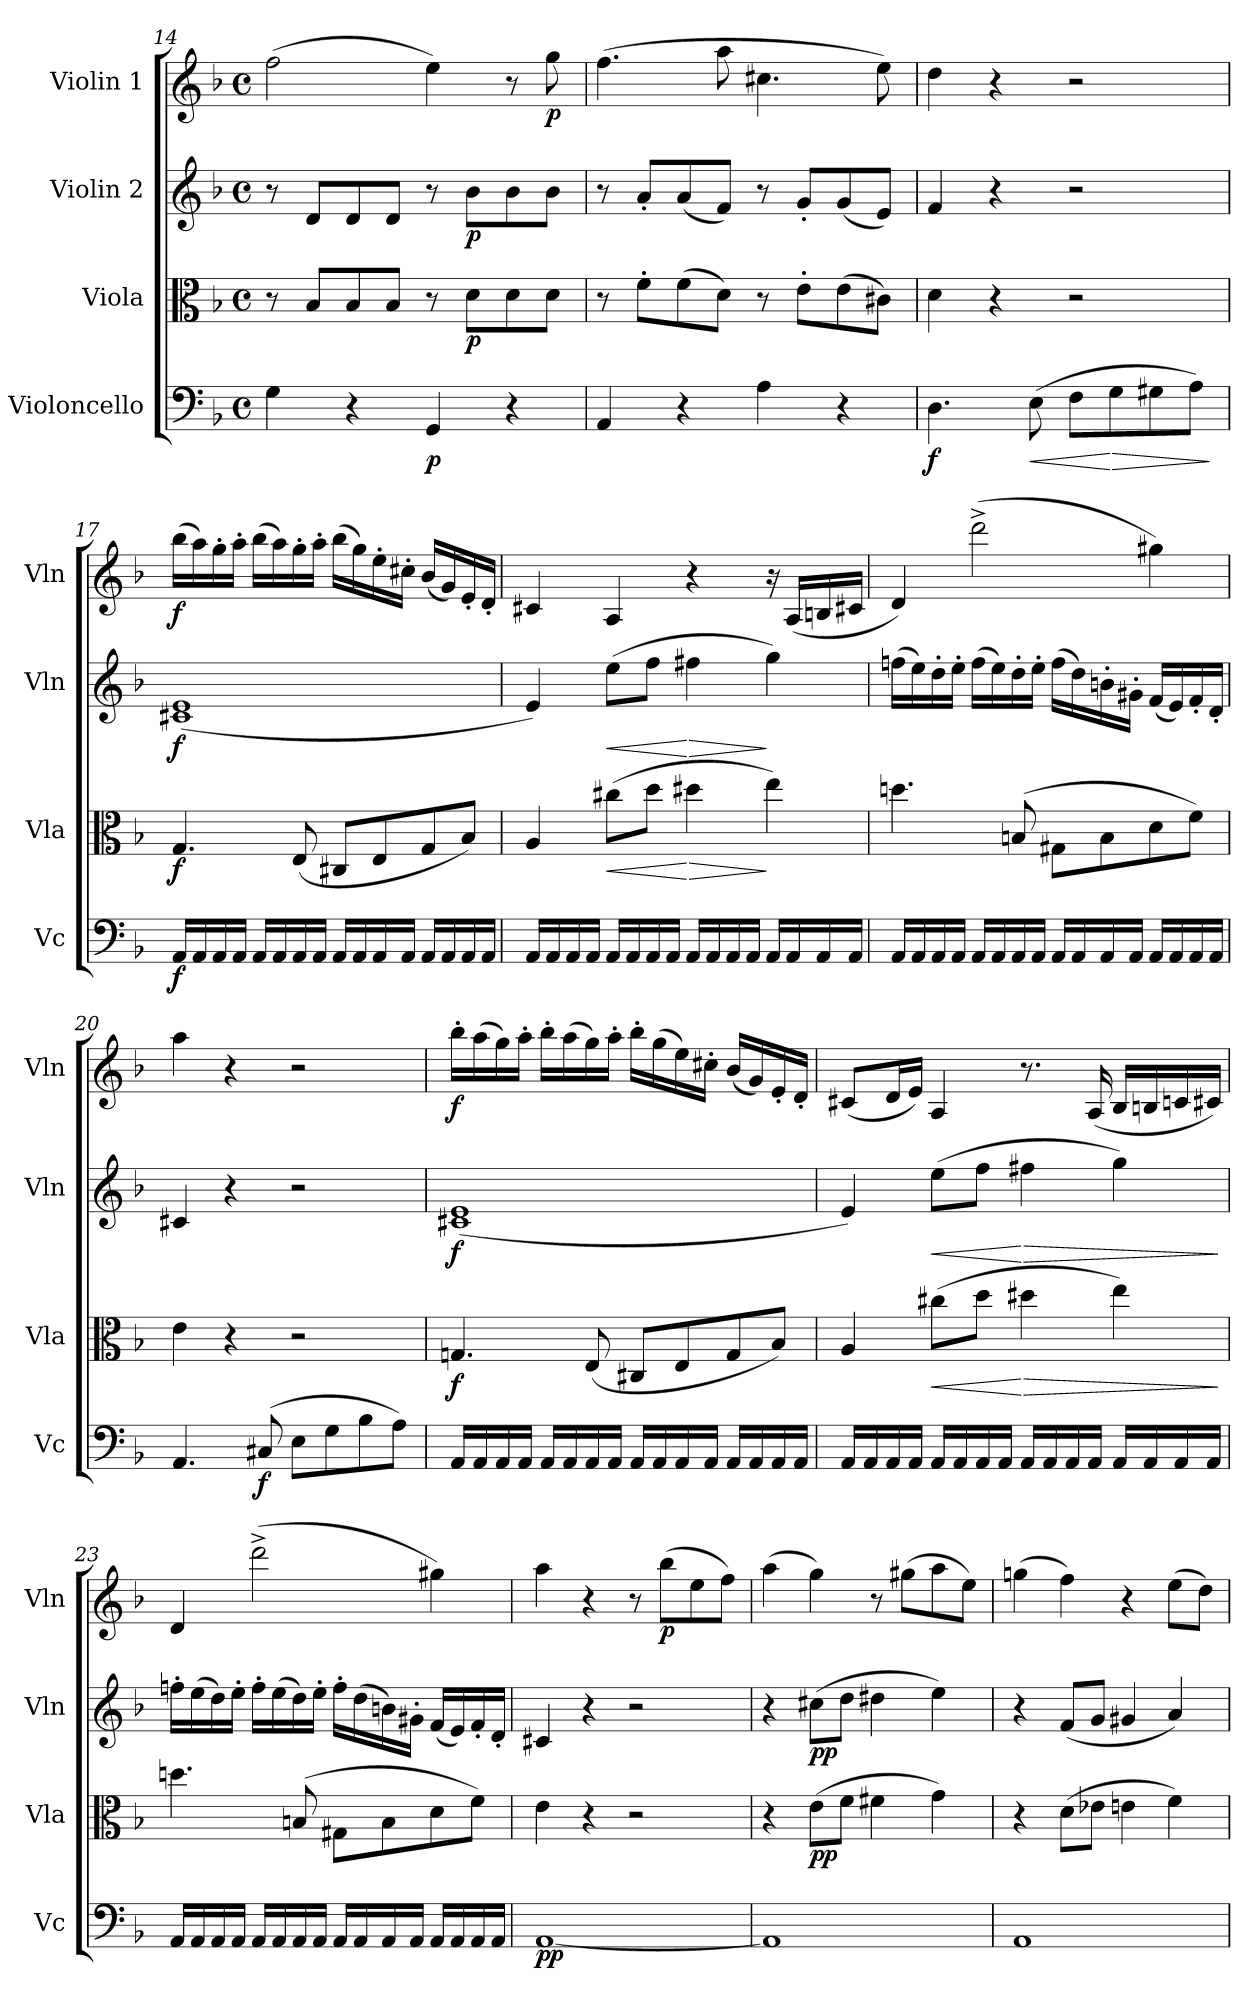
**kern	**dynam	**kern	**dynam	**kern	**dynam	**kern	**dynam
*part4	*part4	*part3	*part3	*part2	*part2	*part1	*part1
*staff4	*staff4	*staff3	*staff3	*staff2	*staff2	*staff1	*staff1
*I"Violoncello	*	*I"Viola	*	*I"Violin 2	*	*I"Violin 1	*
*I'Vc	*	*I'Vla	*	*I'Vln	*	*I'Vln	*
*clefF4	*	*clefC3	*	*clefG2	*	*clefG2	*
*k[b-]	*	*k[b-]	*	*k[b-]	*	*k[b-]	*
*M4/4	*	*M4/4	*	*M4/4	*	*M4/4	*
*met(c)	*	*met(c)	*	*met(c)	*	*met(c)	*
=14	=14	=14	=14	=14	=14	=14	=14
4G\	.	8r	.	8r	.	(2ff\	.
.	.	8B-/L	.	8d/L	.	.	.
4r	.	8B-/	.	8d/	.	.	.
.	.	8B-/J	.	8d/J	.	.	.
!	!LO:DY:b	!	!	!	!	!	!
4GG/	p	8r	.	8r	.	4ee\)	.
!	!	!	!LO:DY:b	!	!LO:DY:b	!	!
.	.	8d\L	p	8b-\L	p	.	.
4r	.	8d\	.	8b-\	.	8r	.
!	!	!	!	!	!	!	!LO:DY:b
.	.	8d\J	.	8b-\J	.	8gg\	p
=15	=15	=15	=15	=15	=15	=15	=15
4AA/	.	8r	.	8r	.	(4.ff\	.
.	.	8f'\L	.	8a'/L	.	.	.
4r	.	(8f\	.	(8a/	.	.	.
.	.	8d\J)	.	8f/J)	.	8aa\	.
4A\	.	8r	.	8r	.	4.cc#X\	.
.	.	8e'\L	.	8g'/L	.	.	.
4r	.	(8e\	.	(8g/	.	.	.
.	.	8c#X\J)	.	8e/J)	.	8ee\)	.
!!LO:LB:g=z
=16	=16	=16	=16	=16	=16	=16	=16
!	!LO:DY:b	!	!	!	!	!	!
4.D\	f	4d\	.	4f/	.	4dd\	.
.	.	4r	.	4r	.	4r	.
!	!LO:HP:b	!	!	!	!	!	!
(8E\	<	.	.	.	.	.	.
8F\L	.	2r	.	2r	.	2r	.
!	!LO:HP:n=1:b	!	!	!	!	!	!
8G\	[ >	.	.	.	.	.	.
8G#X\	.	.	.	.	.	.	.
8A\J)	.	.	.	.	.	.	.
.	]	.	.	.	.	.	.
!!LO:PB:g=z
=17	=17	=17	=17	=17	=17	=17	=17
!	!LO:DY:b	!	!LO:DY:b	!	!LO:DY:b	!	!LO:DY:b
16AA/LL	f	4.G/	f	(>1c#X 1e	f	(16bb-\LL	f
16AA/	.	.	.	.	.	16aa\)	.
16AA/	.	.	.	.	.	16gg'\	.
16AA/JJ	.	.	.	.	.	16aa'\JJ	.
16AA/LL	.	.	.	.	.	(>16bb-\LL	.
16AA/	.	.	.	.	.	16aa\)	.
16AA/	.	(<8E/	.	.	.	16gg'\	.
16AA/JJ	.	.	.	.	.	16aa'\JJ	.
16AA/LL	.	8C#X/L	.	.	.	(>16bb-\LL	.
16AA/	.	.	.	.	.	16gg\)	.
16AA/	.	8E/	.	.	.	16ee'\	.
16AA/JJ	.	.	.	.	.	16cc#X'\JJ	.
16AA/LL	.	8G/	.	.	.	(<16b-/LL	.
16AA/	.	.	.	.	.	16g/)	.
16AA/	.	8B-/J)	.	.	.	16e'/	.
16AA/JJ	.	.	.	.	.	16d'/JJ	.
=18	=18	=18	=18	=18	=18	=18	=18
16AA/LL	.	4A/	.	4e/)	.	4c#X/	.
16AA/	.	.	.	.	.	.	.
16AA/	.	.	.	.	.	.	.
16AA/JJ	.	.	.	.	.	.	.
!	!	!	!LO:HP:b	!	!LO:HP:b	!	!
16AA/LL	.	(>8cc#X\L	<	(>8ee\L	<	4A/	.
16AA/	.	.	.	.	.	.	.
16AA/	.	8dd\J	.	8ff\J	.	.	.
16AA/JJ	.	.	.	.	.	.	.
!	!	!	!LO:HP:n=1:b	!	!LO:HP:n=1:b	!	!
16AA/LL	.	4dd#X\	[ >	4ff#X\	[ >	4r	.
16AA/	.	.	.	.	.	.	.
16AA/	.	.	.	.	.	.	.
16AA/JJ	.	.	.	.	.	.	.
16AA/LL	.	4ee\)	]	4gg\)	]	16r	.
16AA/	.	.	.	.	.	(<16A/LL	.
16AA/	.	.	.	.	.	16Bn/	.
16AA/JJ	.	.	.	.	.	16c#X/JJ	.
!!LO:LB:g=z
=19	=19	=19	=19	=19	=19	=19	=19
16AA/LL	.	4.ddn\	.	(>16ffn\LL	.	4d/)	.
16AA/	.	.	.	16ee\)	.	.	.
16AA/	.	.	.	16dd'\	.	.	.
16AA/JJ	.	.	.	16ee'\JJ	.	.	.
16AA/LL	.	.	.	(>16ff\LL	.	(>2ddd^\	.
16AA/	.	.	.	16ee\)	.	.	.
16AA/	.	(8Bn/	.	16dd'\	.	.	.
16AA/JJ	.	.	.	16ee'\JJ	.	.	.
16AA/LL	.	8G#X\L	.	(>16ff\LL	.	.	.
16AA/	.	.	.	16dd\)	.	.	.
16AA/	.	8B\	.	16bn'\	.	.	.
16AA/JJ	.	.	.	16g#X'\JJ	.	.	.
16AA/LL	.	8d\	.	(<16f/LL	.	4gg#X\)	.
16AA/	.	.	.	16e/)	.	.	.
16AA/	.	8f\J)	.	16f'/	.	.	.
16AA/JJ	.	.	.	16d'/JJ	.	.	.
=20	=20	=20	=20	=20	=20	=20	=20
4.AA/	.	4e\	.	4c#X/	.	4aa\	.
.	.	4r	.	4r	.	4r	.
!	!LO:DY:b	!	!	!	!	!	!
(>8C#X/	f	.	.	.	.	.	.
8E\L	.	2r	.	2r	.	2r	.
8G\	.	.	.	.	.	.	.
8B-\	.	.	.	.	.	.	.
8A\J)	.	.	.	.	.	.	.
!!LO:PB:g=z
=21	=21	=21	=21	=21	=21	=21	=21
!	!	!	!LO:DY:b	!	!LO:DY:b	!	!LO:DY:b
16AA/LL	.	4.Gn/	f	(>1c#X 1e	f	16bb-'\LL	f
16AA/	.	.	.	.	.	(>16aa\	.
16AA/	.	.	.	.	.	16gg\)	.
16AA/JJ	.	.	.	.	.	16aa'\JJ	.
16AA/LL	.	.	.	.	.	16bb-'\LL	.
16AA/	.	.	.	.	.	(>16aa\	.
16AA/	.	(<8E/	.	.	.	16gg\)	.
16AA/JJ	.	.	.	.	.	16aa'\JJ	.
16AA/LL	.	8C#X/L	.	.	.	16bb-'\LL	.
16AA/	.	.	.	.	.	(>16gg\	.
16AA/	.	8E/	.	.	.	16ee\)	.
16AA/JJ	.	.	.	.	.	16cc#X'\JJ	.
16AA/LL	.	8G/	.	.	.	(<16b-/LL	.
16AA/	.	.	.	.	.	16g/)	.
16AA/	.	8B-/J)	.	.	.	16e'/	.
16AA/JJ	.	.	.	.	.	16d'/JJ	.
=22	=22	=22	=22	=22	=22	=22	=22
16AA/LL	.	4A/	.	4e/)	.	(<8c#X/L	.
16AA/	.	.	.	.	.	.	.
16AA/	.	.	.	.	.	16d/L	.
16AA/JJ	.	.	.	.	.	16e/JJ)	.
!	!	!	!LO:HP:b	!	!LO:HP:b	!	!
16AA/LL	.	(>8cc#X\L	<	(>8ee\L	<	4A/	.
16AA/	.	.	.	.	.	.	.
16AA/	.	8dd\J	.	8ff\J	.	.	.
16AA/JJ	.	.	.	.	.	.	.
!	!	!	!LO:HP:n=1:b	!	!LO:HP:n=1:b	!	!
16AA/LL	.	4dd#X\	[ >	4ff#X\	[ >	8.r	.
16AA/	.	.	.	.	.	.	.
16AA/	.	.	.	.	.	.	.
16AA/JJ	.	.	.	.	.	(<16A/	.
16AA/LL	.	4ee\)	.	4gg\)	.	16B-/LL	.
16AA/	.	.	.	.	.	16Bn/	.
16AA/	.	.	.	.	.	16cn/	.
16AA/JJ	.	.	.	.	.	16c#X/JJ)	.
.	.	.	]	.	]	.	.
!!LO:LB:g=z
=23	=23	=23	=23	=23	=23	=23	=23
16AA/LL	.	4.ddn\	.	16ffn'\LL	.	4d/	.
16AA/	.	.	.	(16ee\	.	.	.
16AA/	.	.	.	16dd\)	.	.	.
16AA/JJ	.	.	.	16ee'\JJ	.	.	.
16AA/LL	.	.	.	16ff'\LL	.	(>2ddd^\	.
16AA/	.	.	.	(16ee\	.	.	.
16AA/	.	(>8Bn/	.	16dd\)	.	.	.
16AA/JJ	.	.	.	16ee'\JJ	.	.	.
16AA/LL	.	8G#X\L	.	16ff'\LL	.	.	.
16AA/	.	.	.	(16dd\	.	.	.
16AA/	.	8B\	.	16bn\)	.	.	.
16AA/JJ	.	.	.	16g#X'\JJ	.	.	.
16AA/LL	.	8d\	.	(<16f/LL	.	4gg#X\)	.
16AA/	.	.	.	16e/)	.	.	.
16AA/	.	8f\J)	.	16f'/	.	.	.
16AA/JJ	.	.	.	16d'/JJ	.	.	.
=24	=24	=24	=24	=24	=24	=24	=24
!	!LO:DY:b	!	!	!	!	!	!
[<1AA	pp	4e\	.	4c#X/	.	4aa\	.
.	.	4r	.	4r	.	4r	.
.	.	2r	.	2r	.	8r	.
!	!	!	!	!	!	!	!LO:DY:b
.	.	.	.	.	.	(>8bb-\L	p
.	.	.	.	.	.	8ee\	.
.	.	.	.	.	.	8ff\J)	.
=25	=25	=25	=25	=25	=25	=25	=25
1AA]	.	4r	.	4r	.	(>4aa\	.
!	!	!	!LO:DY:b	!	!LO:DY:b	!	!
.	.	(>8e\L	pp	(>8cc#X\L	pp	4gg\)	.
.	.	8f\J	.	8dd\J	.	.	.
.	.	4f#X\	.	4dd#X\	.	8r	.
.	.	.	.	.	.	(>8gg#X\L	.
.	.	4g\)	.	4ee\)	.	8aa\	.
.	.	.	.	.	.	8ee\J)	.
!!LO:LB:g=z
=26	=26	=26	=26	=26	=26	=26	=26
1AA	.	4r	.	4r	.	(>4ggn\	.
.	.	(>8d\L	.	(<8f/L	.	4ff\)	.
.	.	8e-X\J	.	8g/J	.	.	.
.	.	4en\	.	4g#X/	.	4r	.
.	.	4f\)	.	4a/)	.	(>8ee\L	.
.	.	.	.	.	.	8dd\J)	.
=	=	=	=	=	=	=	=
*-	*-	*-	*-	*-	*-	*-	*-
